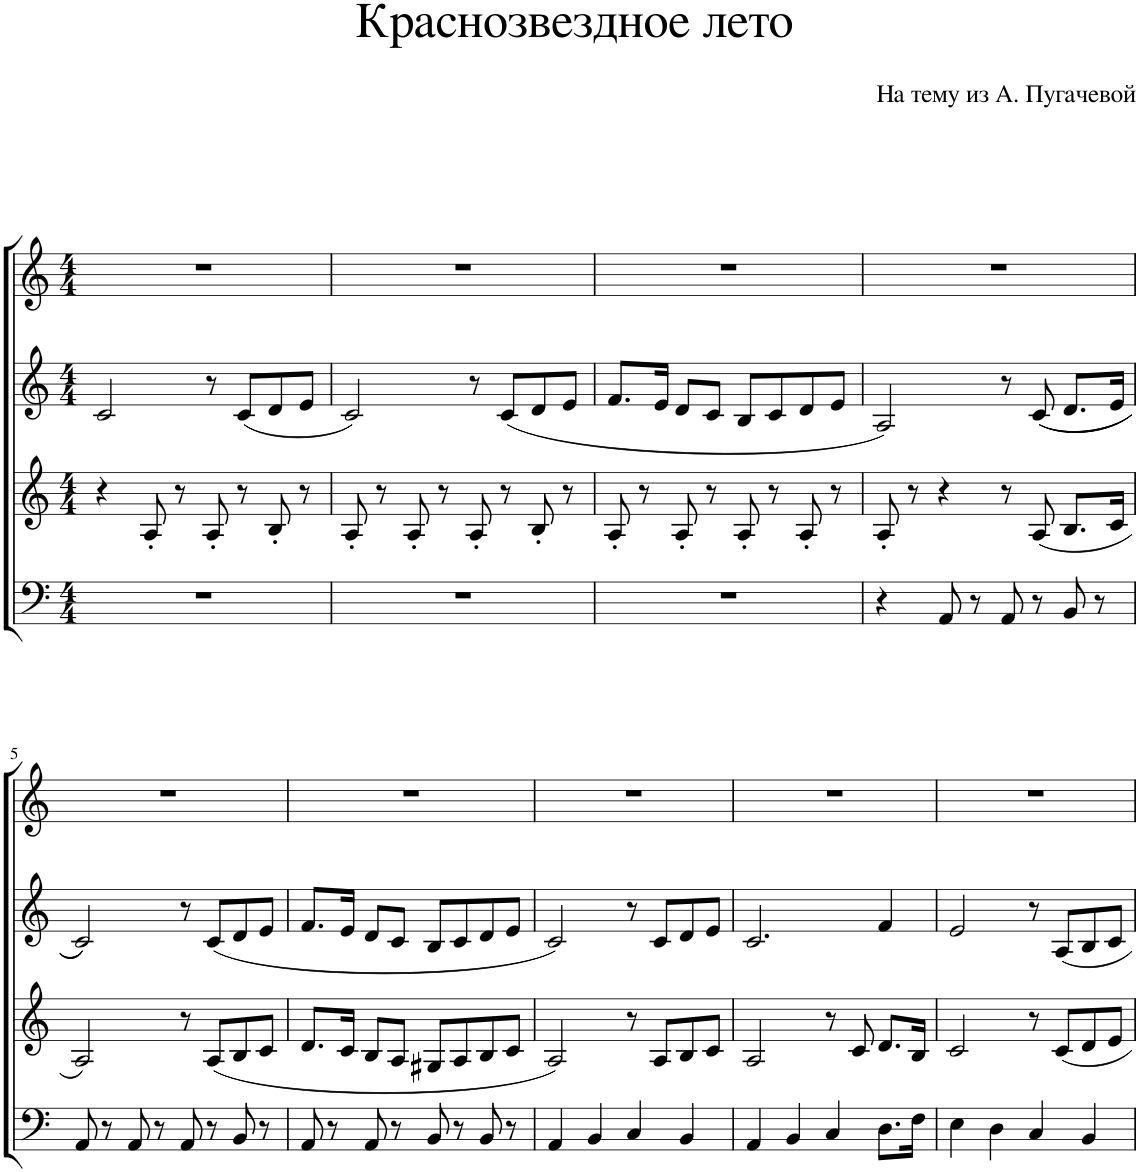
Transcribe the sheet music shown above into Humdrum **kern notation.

**kern	**kern	**kern	**kern
*part4	*part3	*part2	*part1
*staff4	*staff3	*staff2	*staff1
*I"Голос	*I"Голос	*I"Piano	*I"Голос
*clefF4	*clefG2	*clefG2	*clefG2
*k[]	*k[]	*k[]	*k[]
*M4/4	*M4/4	*M4/4	*M4/4
=1	=1	=1	=1
1r	4r	2c/	1r
.	8A'/	.	.
.	8r	.	.
.	8A'/	8r	.
.	8r	(8c/L	.
.	8B'/	8d/	.
.	8r	8e/J	.
=2	=2	=2	=2
1r	8A'/	2c/)	1r
.	8r	.	.
.	8A'/	.	.
.	8r	.	.
.	8A'/	8r	.
.	8r	(8c/L	.
.	8B'/	8d/	.
.	8r	8e/J	.
=3	=3	=3	=3
1r	8A'/	8.f/L	1r
.	8r	.	.
.	.	16e/Jk	.
.	8A'/	8d/L	.
.	8r	8c/J	.
.	8A'/	8B/L	.
.	8r	8c/	.
.	8A'/	8d/	.
.	8r	8e/J	.
=4	=4	=4	=4
4r	8A'/	2A/)	1r
.	8r	.	.
8AA/	4r	.	.
8r	.	.	.
8AA/	8r	8r	.
8r	(8A/	((8c/	.
8BB/	8.B/L	8.d/L	.
8r	.	.	.
.	16c/Jk	16e/Jk	.
!!LO:LB:g=z
=5	=5	=5	=5
8AA/	2A/)	2c/))	1r
8r	.	.	.
8AA/	.	.	.
8r	.	.	.
8AA/	8r	8r	.
8r	(8A/L	(8c/L	.
8BB/	8B/	8d/	.
8r	8c/J	8e/J	.
=6	=6	=6	=6
8AA/	8.d/L	8.f/L	1r
8r	.	.	.
.	16c/Jk	16e/Jk	.
8AA/	8B/L	8d/L	.
8r	8A/J	8c/J	.
8BB/	8G#X/L	8B/L	.
8r	8A/	8c/	.
8BB/	8B/	8d/	.
8r	8c/J	8e/J	.
=7	=7	=7	=7
4AA/	2A/)	2c/)	1r
4BB/	.	.	.
4C/	8r	8r	.
.	8A/L	8c/L	.
4BB/	8B/	8d/	.
.	8c/J	8e/J	.
=8	=8	=8	=8
4AA/	2A/	2.c/	1r
4BB/	.	.	.
4C/	8r	.	.
.	8c/	.	.
8.D\L	8.d/L	4f/	.
16F\Jk	16B/Jk	.	.
=9	=9	=9	=9
4E\	2c/	2e/	1r
4D\	.	.	.
4C/	8r	8r	.
.	8c/L	8A/L	.
4BB/	8d/	8B/	.
.	8e/J	8c/J	.
=	=	=	=
*-	*-	*-	*-
